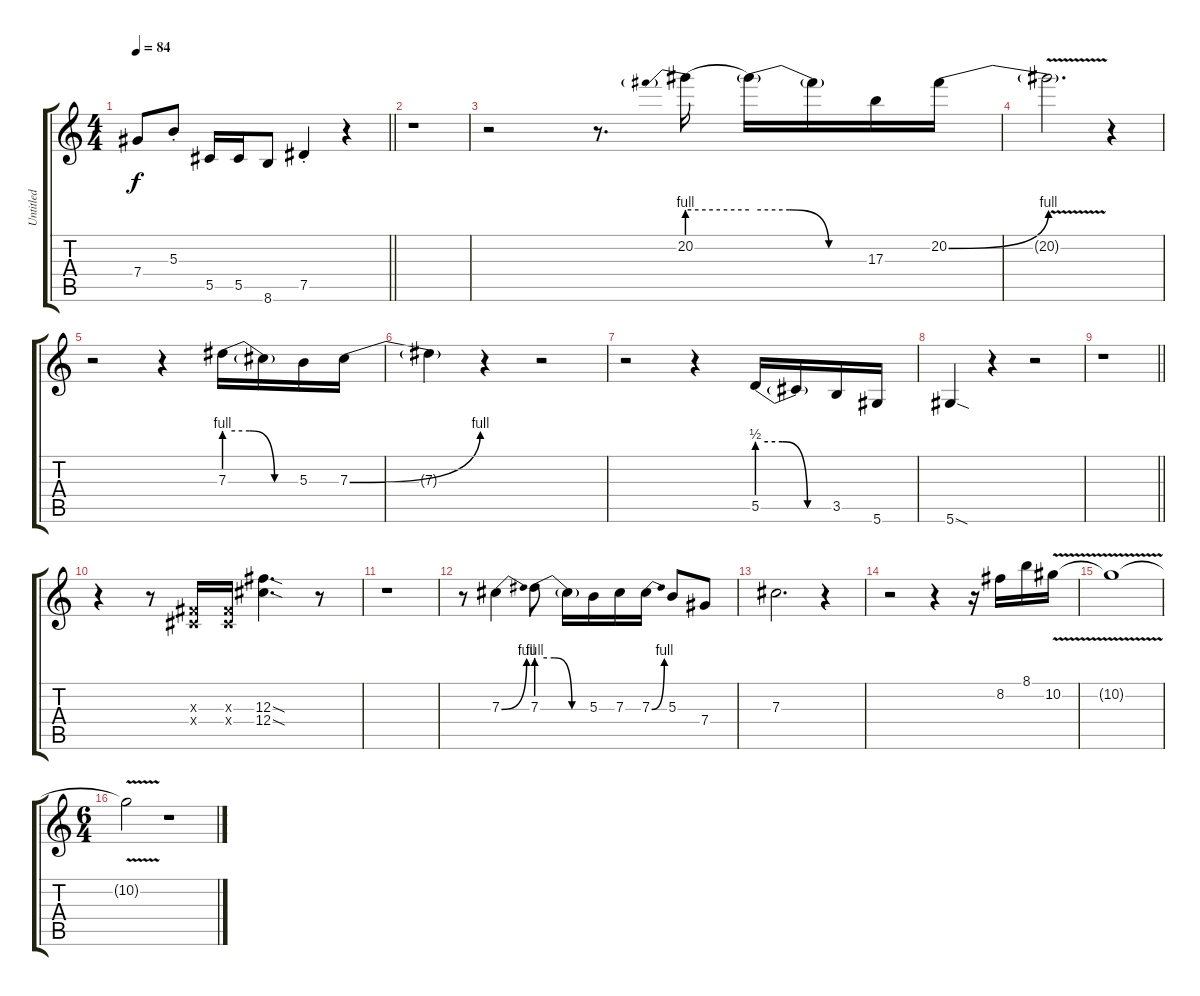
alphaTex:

\track ("Untitled" "Untitled") {instrument distortionguitar}
\staff {score tabs}
\tuning (Eb4 Bb3 Gb3 Db3 Ab2 Eb2) {hide}
\ts (4 4)
\tempo 84
\clef g2
\barLineRight lightlight
\ks c
7.4.8{dy f} 5.3{st}.8 5.5.16 5.5.16 8.6.8 7.5{st}.4 r.4 |
r.1 |
r.2 r.8{d} 20.2{be (prebend 0 4 60 4)}.16 20.2{be (custom 0 4 20 4 40 0 60 0) t}.16 20.2{t}.16 17.3.16 20.2{be (bend 0 0 60 4)}.16 |
20.2{v t}.2{d} r.4 |
r.2 r.4 7.3{be (custom 0 4 20 4 40 0 60 0)}.16 7.3{t}.16 5.3.16 7.3{be (bend 0 0 60 4)}.16 |
7.3{t}.4 r.4 r.2 |
r.2 r.4 5.5{be (custom 0 2 20 2 40 0 60 0)}.16 5.5{t}.16 3.5.16 5.6.16 |
5.6{sod}.4 r.4 r.2 |
\barLineRight lightlight
r.1 |
r.4 r.8 (0.3{x} 0.4{x}).16 (0.3{x} 0.4{x}).16 (12.3{sod} 12.4{sod}).4{d} r.8 |
r.1 |
r.8 7.3{be (bend 0 0 60 4)}.4 7.3{be (custom 0 4 20 4 40 0 60 0)}.8 7.3{t}.16 5.3.16 7.3.16 7.3{be (bend 0 0 60 4)}.16 5.3.8 7.4.8 |
7.3.2{d} r.4 |
r.2 r.4 r.16 8.2.16 8.1.16 10.2{v}.16 |
10.2{v t}.1 |
\ts (6 4)
10.2{t}.2 r.1
